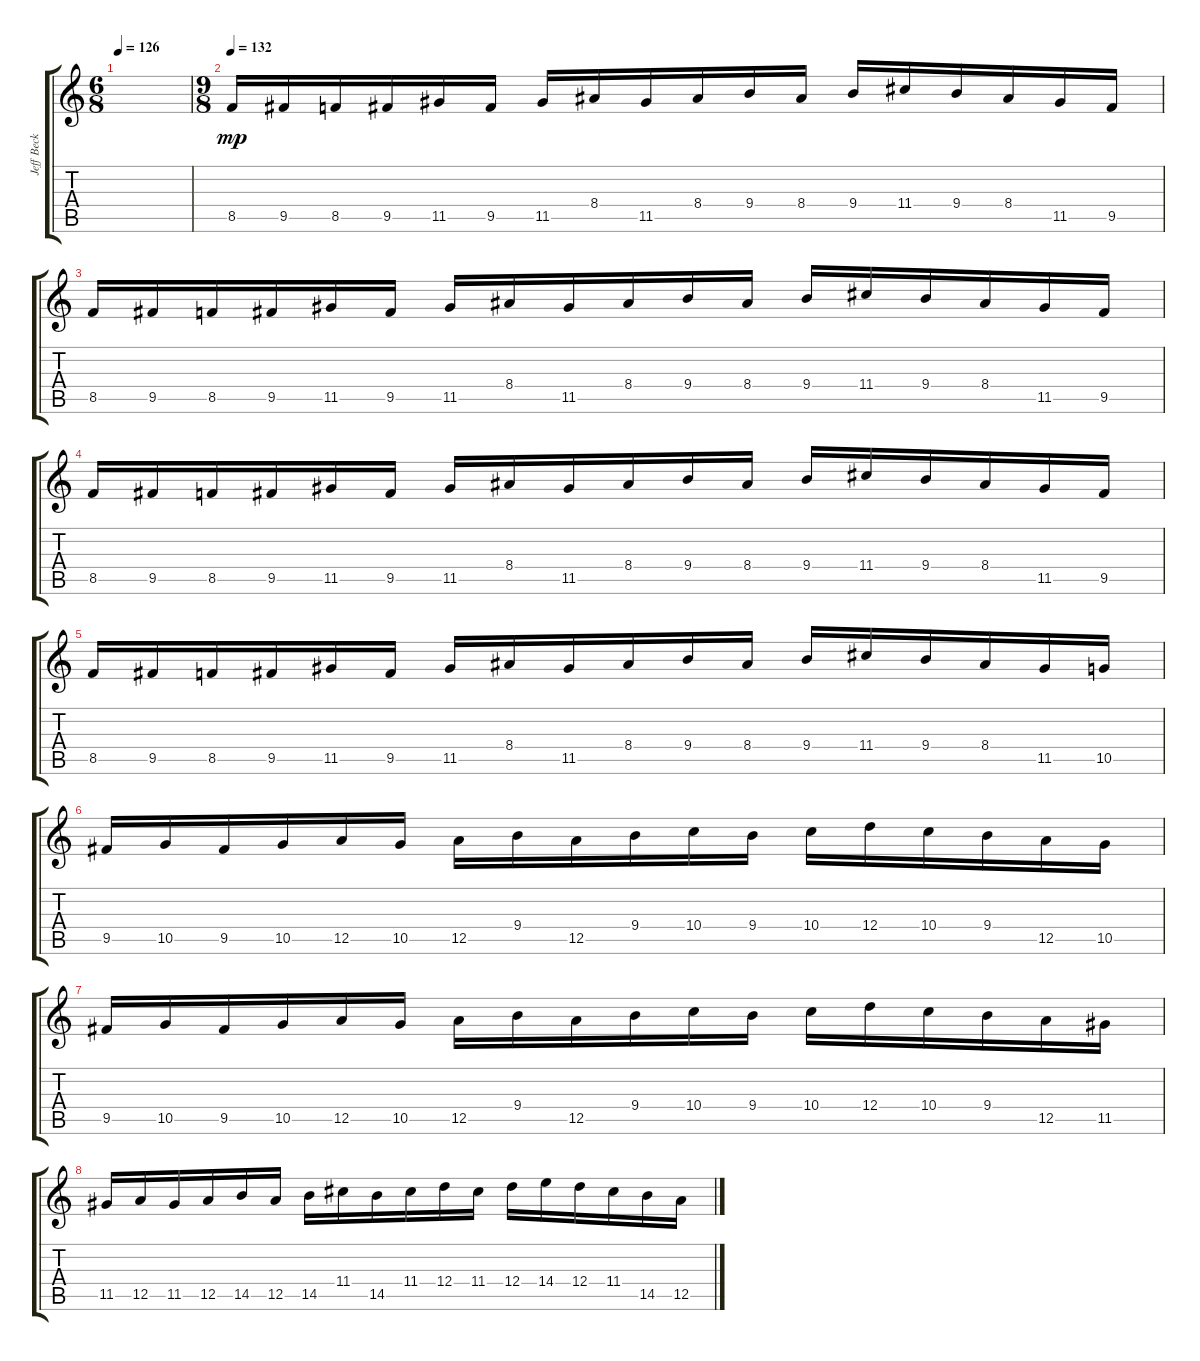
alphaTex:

\track ("Jeff Beck" "Jeff Beck") {instrument overdrivenguitar}
\staff {score tabs}
\tuning (E4 B3 G3 D3 A2 E2) {hide}
\ts (6 8)
\tempo 126
\clef g2
\ks c
|
\ts (9 8)
\tempo 132
8.5.16{dy mp} 9.5.16 8.5.16 9.5.16 11.5.16 9.5.16 11.5.16 8.4.16 11.5.16 8.4.16 9.4.16 8.4.16 9.4.16 11.4.16 9.4.16 8.4.16 11.5.16 9.5.16 |
8.5.16 9.5.16 8.5.16 9.5.16 11.5.16 9.5.16 11.5.16 8.4.16 11.5.16 8.4.16 9.4.16 8.4.16 9.4.16 11.4.16 9.4.16 8.4.16 11.5.16 9.5.16 |
8.5.16 9.5.16 8.5.16 9.5.16 11.5.16 9.5.16 11.5.16 8.4.16 11.5.16 8.4.16 9.4.16 8.4.16 9.4.16 11.4.16 9.4.16 8.4.16 11.5.16 9.5.16 |
8.5.16 9.5.16 8.5.16 9.5.16 11.5.16 9.5.16 11.5.16 8.4.16 11.5.16 8.4.16 9.4.16 8.4.16 9.4.16 11.4.16 9.4.16 8.4.16 11.5.16 10.5.16 |
9.5.16 10.5.16 9.5.16 10.5.16 12.5.16 10.5.16 12.5.16 9.4.16 12.5.16 9.4.16 10.4.16 9.4.16 10.4.16 12.4.16 10.4.16 9.4.16 12.5.16 10.5.16 |
9.5.16 10.5.16 9.5.16 10.5.16 12.5.16 10.5.16 12.5.16 9.4.16 12.5.16 9.4.16 10.4.16 9.4.16 10.4.16 12.4.16 10.4.16 9.4.16 12.5.16 11.5.16 |
11.5.16 12.5.16 11.5.16 12.5.16 14.5.16 12.5.16 14.5.16 11.4.16 14.5.16 11.4.16 12.4.16 11.4.16 12.4.16 14.4.16 12.4.16 11.4.16 14.5.16 12.5.16
